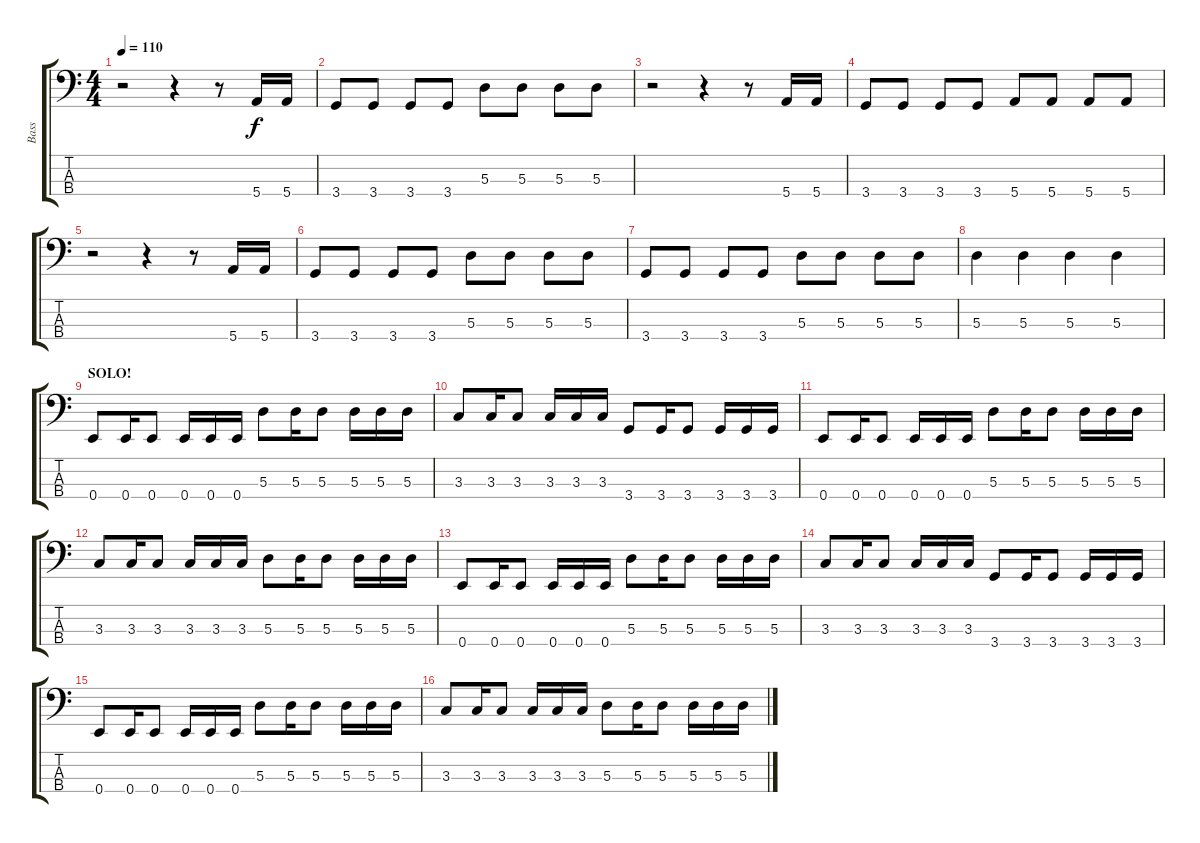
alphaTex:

\track ("Bass" "Bass") {instrument electricbasspick}
\staff {score tabs}
\tuning (G2 D2 A1 E1) {hide}
\ts (4 4)
\tempo 110
\clef f4
\ks c
r.2{dy f} r.4 r.8 5.4.16 5.4.16 |
3.4.8 3.4.8 3.4.8 3.4.8 5.3.8 5.3.8 5.3.8 5.3.8 |
r.2 r.4 r.8 5.4.16 5.4.16 |
3.4.8 3.4.8 3.4.8 3.4.8 5.4.8 5.4.8 5.4.8 5.4.8 |
r.2 r.4 r.8 5.4.16 5.4.16 |
3.4.8 3.4.8 3.4.8 3.4.8 5.3.8 5.3.8 5.3.8 5.3.8 |
3.4.8 3.4.8 3.4.8 3.4.8 5.3.8 5.3.8 5.3.8 5.3.8 |
5.3.4 5.3.4 5.3.4 5.3.4 |
\section ("" "SOLO!")
0.4.8 0.4.16 0.4.8 0.4.16 0.4.16 0.4.16 5.3.8 5.3.16 5.3.8 5.3.16 5.3.16 5.3.16 |
3.3.8 3.3.16 3.3.8 3.3.16 3.3.16 3.3.16 3.4.8 3.4.16 3.4.8 3.4.16 3.4.16 3.4.16 |
0.4.8 0.4.16 0.4.8 0.4.16 0.4.16 0.4.16 5.3.8 5.3.16 5.3.8 5.3.16 5.3.16 5.3.16 |
3.3.8 3.3.16 3.3.8 3.3.16 3.3.16 3.3.16 5.3.8 5.3.16 5.3.8 5.3.16 5.3.16 5.3.16 |
0.4.8 0.4.16 0.4.8 0.4.16 0.4.16 0.4.16 5.3.8 5.3.16 5.3.8 5.3.16 5.3.16 5.3.16 |
3.3.8 3.3.16 3.3.8 3.3.16 3.3.16 3.3.16 3.4.8 3.4.16 3.4.8 3.4.16 3.4.16 3.4.16 |
0.4.8 0.4.16 0.4.8 0.4.16 0.4.16 0.4.16 5.3.8 5.3.16 5.3.8 5.3.16 5.3.16 5.3.16 |
3.3.8 3.3.16 3.3.8 3.3.16 3.3.16 3.3.16 5.3.8 5.3.16 5.3.8 5.3.16 5.3.16 5.3.16
